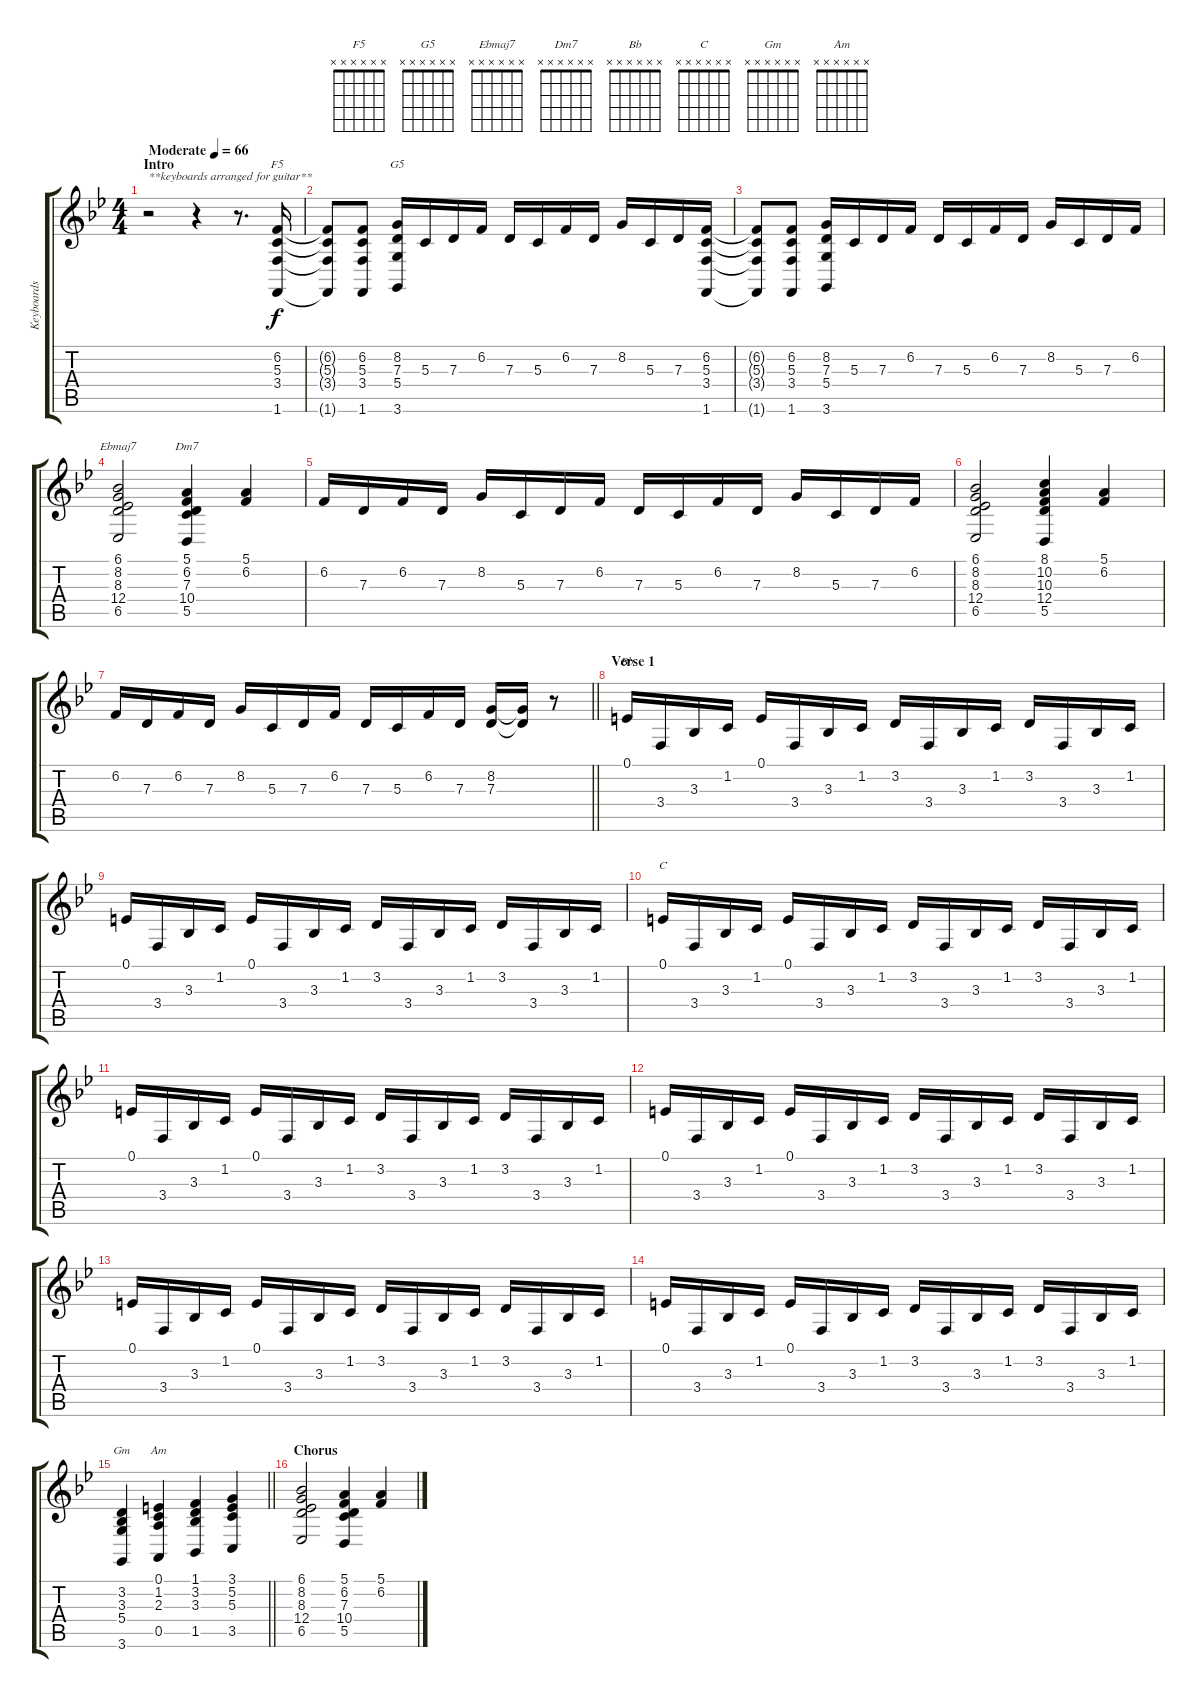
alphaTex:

\track ("Keyboards" "Keyboards") {instrument electricgrandpiano}
\staff {score tabs}
\tuning (E4 B3 G3 D3 A2 E2) {hide}
\chord ("F5" x x x x x x)
\chord ("G5" x x x x x x)
\chord ("Ebmaj7" x x x x x x)
\chord ("Dm7" x x x x x x)
\chord ("Bb" x x x x x x)
\chord ("C" x x x x x x)
\chord ("Gm" x x x x x x)
\chord ("Am" x x x x x x)
\ts (4 4)
\section ("" "Intro")
\tempo (66 "Moderate")
\clef g2
\ks bb
r.2{txt "**keyboards arranged for guitar**" dy f instrument electricgrandpiano} r.4 r.8{d} (6.2 5.3 3.4 1.6).16{ch "F5"} |
(6.2{t} 5.3{t} 3.4{t} 1.6{t}).8 (6.2 5.3 3.4 1.6).8 (8.2 7.3 5.4 3.6).16{ch "G5"} 5.3.16 7.3.16 6.2.16 7.3.16 5.3.16 6.2.16 7.3.16 8.2.16 5.3.16 7.3.16 (6.2 5.3 3.4 1.6).16 |
(6.2{t} 5.3{t} 3.4{t} 1.6{t}).8 (6.2 5.3 3.4 1.6).8 (8.2 7.3 5.4 3.6).16 5.3.16 7.3.16 6.2.16 7.3.16 5.3.16 6.2.16 7.3.16 8.2.16 5.3.16 7.3.16 6.2.16 |
(6.1 8.2 8.3 12.4 6.5).2{ch "Ebmaj7"} (5.1 6.2 7.3 10.4 5.5).4{ch "Dm7"} (5.1 6.2).4 |
6.2.16 7.3.16 6.2.16 7.3.16 8.2.16 5.3.16 7.3.16 6.2.16 7.3.16 5.3.16 6.2.16 7.3.16 8.2.16 5.3.16 7.3.16 6.2.16 |
(6.1 8.2 8.3 12.4 6.5).2 (8.1 10.2 10.3 12.4 5.5).4 (5.1 6.2).4 |
\barLineRight lightlight
6.2.16 7.3.16 6.2.16 7.3.16 8.2.16 5.3.16 7.3.16 6.2.16 7.3.16 5.3.16 6.2.16 7.3.16 (8.2 7.3).16 (8.2{t} 7.3{t}).16 r.8 |
\section ("" "Verse 1")
0.1.16{ch "Bb"} 3.4.16 3.3.16 1.2.16 0.1.16 3.4.16 3.3.16 1.2.16 3.2.16 3.4.16 3.3.16 1.2.16 3.2.16 3.4.16 3.3.16 1.2.16 |
0.1.16 3.4.16 3.3.16 1.2.16 0.1.16 3.4.16 3.3.16 1.2.16 3.2.16 3.4.16 3.3.16 1.2.16 3.2.16 3.4.16 3.3.16 1.2.16 |
0.1.16{ch "C"} 3.4.16 3.3.16 1.2.16 0.1.16 3.4.16 3.3.16 1.2.16 3.2.16 3.4.16 3.3.16 1.2.16 3.2.16 3.4.16 3.3.16 1.2.16 |
0.1.16 3.4.16 3.3.16 1.2.16 0.1.16 3.4.16 3.3.16 1.2.16 3.2.16 3.4.16 3.3.16 1.2.16 3.2.16 3.4.16 3.3.16 1.2.16 |
0.1.16 3.4.16 3.3.16 1.2.16 0.1.16 3.4.16 3.3.16 1.2.16 3.2.16 3.4.16 3.3.16 1.2.16 3.2.16 3.4.16 3.3.16 1.2.16 |
0.1.16 3.4.16 3.3.16 1.2.16 0.1.16 3.4.16 3.3.16 1.2.16 3.2.16 3.4.16 3.3.16 1.2.16 3.2.16 3.4.16 3.3.16 1.2.16 |
0.1.16 3.4.16 3.3.16 1.2.16 0.1.16 3.4.16 3.3.16 1.2.16 3.2.16 3.4.16 3.3.16 1.2.16 3.2.16 3.4.16 3.3.16 1.2.16 |
\barLineRight lightlight
(3.2 3.3 5.4 3.6).4{ch "Gm"} (0.1 1.2 2.3 0.5).4{ch "Am"} (1.1 3.2 3.3 1.5).4 (3.1 5.2 5.3 3.5).4 |
\section ("" "Chorus")
(6.1 8.2 8.3 12.4 6.5).2 (5.1 6.2 7.3 10.4 5.5).4 (5.1 6.2).4
